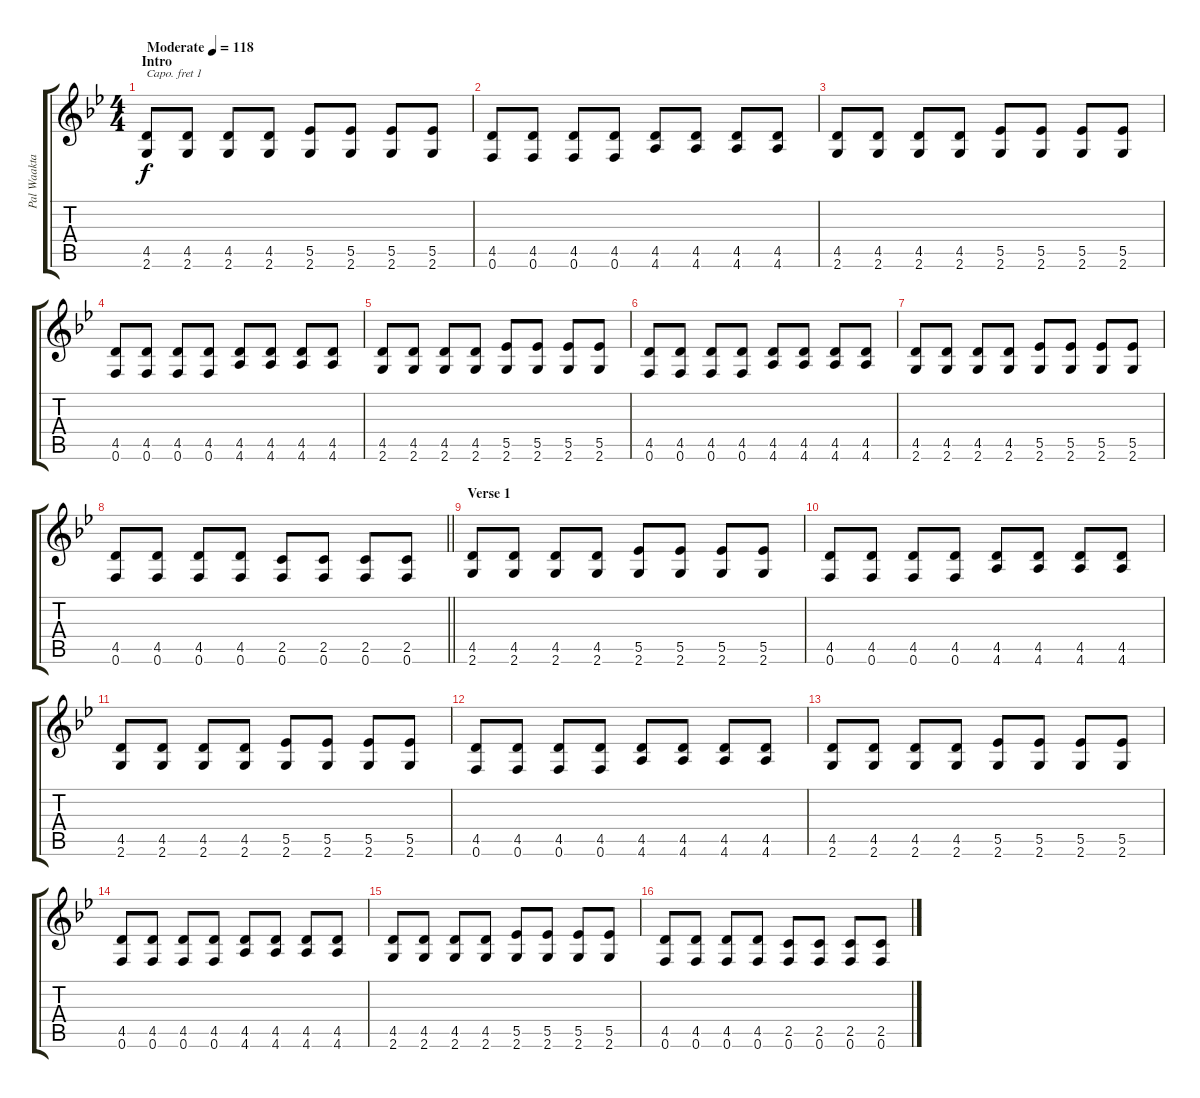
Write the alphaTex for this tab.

\track ("Pal Waaktaar" "Pal Waakta") {instrument electricguitarclean}
\staff {score tabs}
\capo 1
\tuning (E4 B3 G3 D3 A2 E2) {hide}
\ts (4 4)
\section ("" "Intro")
\tempo (118 "Moderate")
\clef g2
\ks bb
(4.5 2.6).8{dy f instrument electricguitarclean} (4.5 2.6).8 (4.5 2.6).8 (4.5 2.6).8 (5.5 2.6).8 (5.5 2.6).8 (5.5 2.6).8 (5.5 2.6).8 |
(4.5 0.6).8 (4.5 0.6).8 (4.5 0.6).8 (4.5 0.6).8 (4.5 4.6).8 (4.5 4.6).8 (4.5 4.6).8 (4.5 4.6).8 |
(4.5 2.6).8 (4.5 2.6).8 (4.5 2.6).8 (4.5 2.6).8 (5.5 2.6).8 (5.5 2.6).8 (5.5 2.6).8 (5.5 2.6).8 |
(4.5 0.6).8 (4.5 0.6).8 (4.5 0.6).8 (4.5 0.6).8 (4.5 4.6).8 (4.5 4.6).8 (4.5 4.6).8 (4.5 4.6).8 |
(4.5 2.6).8 (4.5 2.6).8 (4.5 2.6).8 (4.5 2.6).8 (5.5 2.6).8 (5.5 2.6).8 (5.5 2.6).8 (5.5 2.6).8 |
(4.5 0.6).8 (4.5 0.6).8 (4.5 0.6).8 (4.5 0.6).8 (4.5 4.6).8 (4.5 4.6).8 (4.5 4.6).8 (4.5 4.6).8 |
(4.5 2.6).8 (4.5 2.6).8 (4.5 2.6).8 (4.5 2.6).8 (5.5 2.6).8 (5.5 2.6).8 (5.5 2.6).8 (5.5 2.6).8 |
\barLineRight lightlight
(4.5 0.6).8 (4.5 0.6).8 (4.5 0.6).8 (4.5 0.6).8 (2.5 0.6).8 (2.5 0.6).8 (2.5 0.6).8 (2.5 0.6).8 |
\section ("" "Verse 1")
(4.5 2.6).8 (4.5 2.6).8 (4.5 2.6).8 (4.5 2.6).8 (5.5 2.6).8 (5.5 2.6).8 (5.5 2.6).8 (5.5 2.6).8 |
(4.5 0.6).8 (4.5 0.6).8 (4.5 0.6).8 (4.5 0.6).8 (4.5 4.6).8 (4.5 4.6).8 (4.5 4.6).8 (4.5 4.6).8 |
(4.5 2.6).8 (4.5 2.6).8 (4.5 2.6).8 (4.5 2.6).8 (5.5 2.6).8 (5.5 2.6).8 (5.5 2.6).8 (5.5 2.6).8 |
(4.5 0.6).8 (4.5 0.6).8 (4.5 0.6).8 (4.5 0.6).8 (4.5 4.6).8 (4.5 4.6).8 (4.5 4.6).8 (4.5 4.6).8 |
(4.5 2.6).8 (4.5 2.6).8 (4.5 2.6).8 (4.5 2.6).8 (5.5 2.6).8 (5.5 2.6).8 (5.5 2.6).8 (5.5 2.6).8 |
(4.5 0.6).8 (4.5 0.6).8 (4.5 0.6).8 (4.5 0.6).8 (4.5 4.6).8 (4.5 4.6).8 (4.5 4.6).8 (4.5 4.6).8 |
(4.5 2.6).8 (4.5 2.6).8 (4.5 2.6).8 (4.5 2.6).8 (5.5 2.6).8 (5.5 2.6).8 (5.5 2.6).8 (5.5 2.6).8 |
(4.5 0.6).8 (4.5 0.6).8 (4.5 0.6).8 (4.5 0.6).8 (2.5 0.6).8 (2.5 0.6).8 (2.5 0.6).8 (2.5 0.6).8
